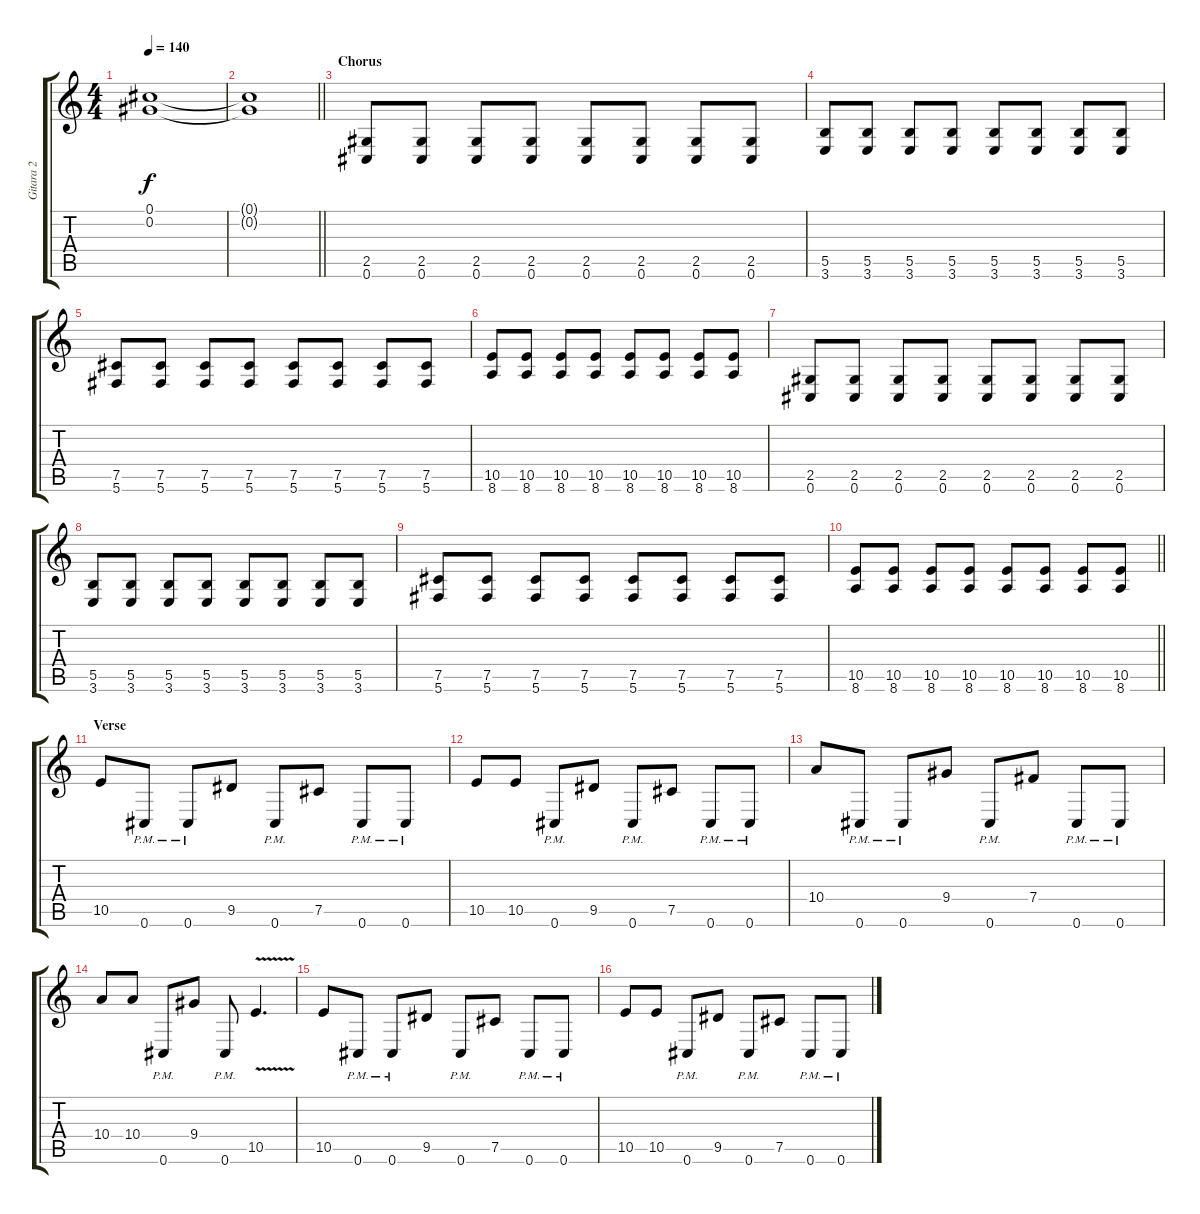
\track ("Gitara 2" "Gitara 2") {instrument distortionguitar}
\staff {score tabs}
\tuning (Db4 Ab3 E3 B2 Gb2 Db2) {hide}
\ts (4 4)
\tempo 140
\clef g2
\ks c
(0.1{t} 0.2{t}).1{dy f} |
\barLineRight lightlight
(0.1{t} 0.2{t}).1 |
\section ("" "Chorus")
(2.5 0.6).8 (2.5 0.6).8 (2.5 0.6).8 (2.5 0.6).8 (2.5 0.6).8 (2.5 0.6).8 (2.5 0.6).8 (2.5 0.6).8 |
(5.5 3.6).8 (5.5 3.6).8 (5.5 3.6).8 (5.5 3.6).8 (5.5 3.6).8 (5.5 3.6).8 (5.5 3.6).8 (5.5 3.6).8 |
(7.5 5.6).8 (7.5 5.6).8 (7.5 5.6).8 (7.5 5.6).8 (7.5 5.6).8 (7.5 5.6).8 (7.5 5.6).8 (7.5 5.6).8 |
(10.5 8.6).8 (10.5 8.6).8 (10.5 8.6).8 (10.5 8.6).8 (10.5 8.6).8 (10.5 8.6).8 (10.5 8.6).8 (10.5 8.6).8 |
(2.5 0.6).8 (2.5 0.6).8 (2.5 0.6).8 (2.5 0.6).8 (2.5 0.6).8 (2.5 0.6).8 (2.5 0.6).8 (2.5 0.6).8 |
(5.5 3.6).8 (5.5 3.6).8 (5.5 3.6).8 (5.5 3.6).8 (5.5 3.6).8 (5.5 3.6).8 (5.5 3.6).8 (5.5 3.6).8 |
(7.5 5.6).8 (7.5 5.6).8 (7.5 5.6).8 (7.5 5.6).8 (7.5 5.6).8 (7.5 5.6).8 (7.5 5.6).8 (7.5 5.6).8 |
\barLineRight lightlight
(10.5 8.6).8 (10.5 8.6).8 (10.5 8.6).8 (10.5 8.6).8 (10.5 8.6).8 (10.5 8.6).8 (10.5 8.6).8 (10.5 8.6).8 |
\section ("" "Verse")
10.5.8 0.6{pm}.8 0.6{pm}.8 9.5.8 0.6{pm}.8 7.5.8 0.6{pm}.8 0.6{pm}.8 |
10.5.8 10.5.8 0.6{pm}.8 9.5.8 0.6{pm}.8 7.5.8 0.6{pm}.8 0.6{pm}.8 |
10.4.8 0.6{pm}.8 0.6{pm}.8 9.4.8 0.6{pm}.8 7.4.8 0.6{pm}.8 0.6{pm}.8 |
10.4.8 10.4.8 0.6{pm}.8 9.4.8 0.6{pm}.8 10.5{v}.4{d} |
10.5.8 0.6{pm}.8 0.6{pm}.8 9.5.8 0.6{pm}.8 7.5.8 0.6{pm}.8 0.6{pm}.8 |
10.5.8 10.5.8 0.6{pm}.8 9.5.8 0.6{pm}.8 7.5.8 0.6{pm}.8 0.6{pm}.8
